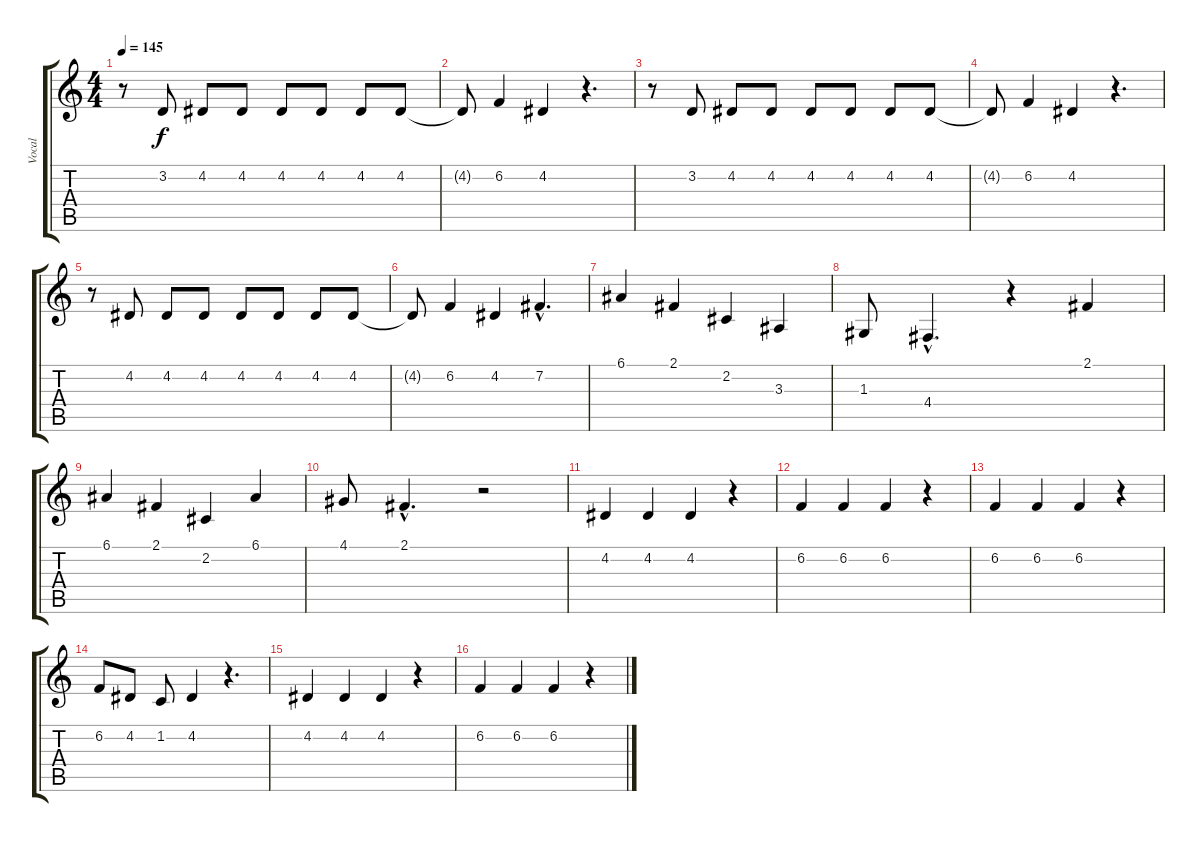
\track ("Vocal" "Vocal") {instrument trombone}
\staff {score tabs}
\tuning (E4 B3 G3 D3 A2 E2) {hide}
\ts (4 4)
\tempo 145
\clef g2
\ks c
r.8{dy f} 3.2.8 4.2.8 4.2.8 4.2.8 4.2.8 4.2.8 4.2.8 |
4.2{t}.8 6.2.4 4.2.4 r.4{d} |
r.8 3.2.8 4.2.8 4.2.8 4.2.8 4.2.8 4.2.8 4.2.8 |
4.2{t}.8 6.2.4 4.2.4 r.4{d} |
r.8 4.2.8 4.2.8 4.2.8 4.2.8 4.2.8 4.2.8 4.2.8 |
4.2{t}.8 6.2.4 4.2.4 7.2{hac}.4{d} |
6.1.4 2.1.4 2.2.4 3.3.4 |
1.3.8 4.4{hac}.4{d} r.4 2.1.4 |
6.1.4 2.1.4 2.2.4 6.1.4 |
4.1.8 2.1{hac}.4{d} r.2 |
4.2.4 4.2.4 4.2.4 r.4 |
6.2.4 6.2.4 6.2.4 r.4 |
6.2.4 6.2.4 6.2.4 r.4 |
6.2.8 4.2.8 1.2.8 4.2.4 r.4{d} |
4.2.4 4.2.4 4.2.4 r.4 |
6.2.4 6.2.4 6.2.4 r.4
